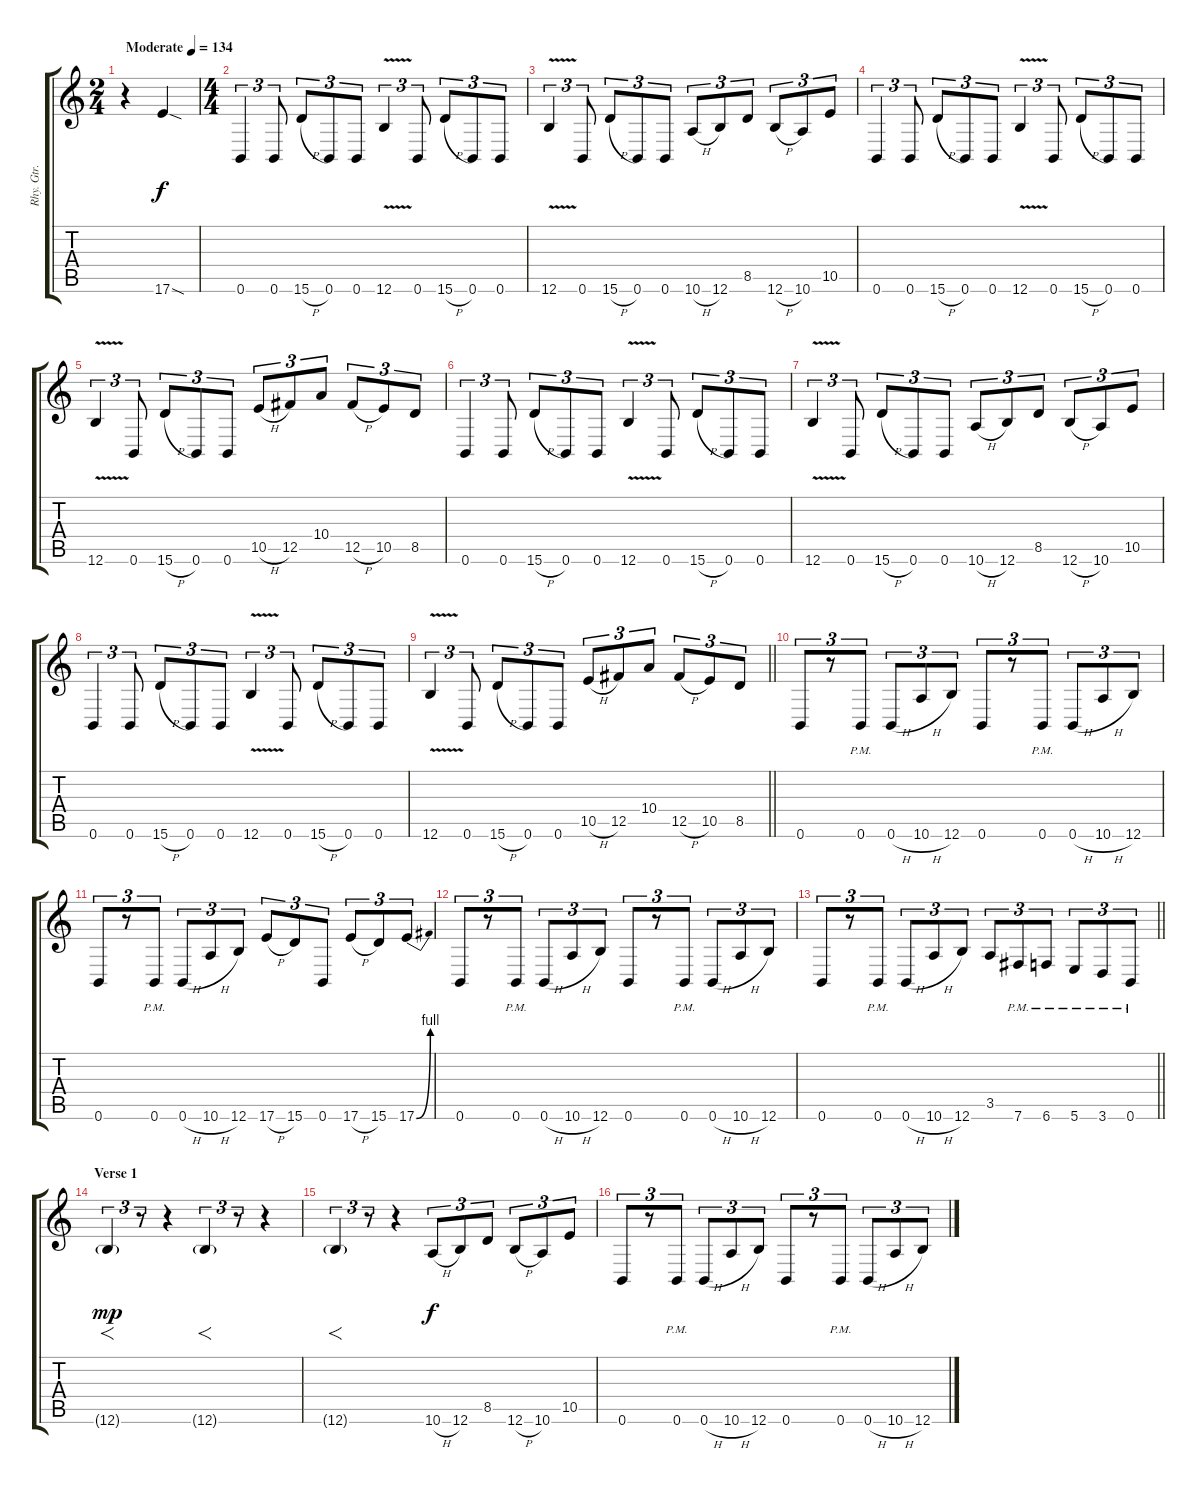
\track ("Rhy. Gtr. 1" "Rhy. Gtr. ") {instrument distortionguitar}
\staff {score tabs}
\tuning (Db4 Ab3 E3 B2 Gb2 B1) {hide}
\ts (2 4)
\tempo (134 "Moderate")
\clef g2
\ks c
r.4{dy f instrument distortionguitar} 17.6{sod}.4 |
\ts (4 4)
0.6.4{tu (3 2)} 0.6.8{tu (3 2)} 15.6{h}.8{tu (3 2)} 0.6.8{tu (3 2)} 0.6.8{tu (3 2)} 12.6{v}.4{tu (3 2)} 0.6.8{tu (3 2)} 15.6{h}.8{tu (3 2)} 0.6.8{tu (3 2)} 0.6.8{tu (3 2)} |
12.6{v}.4{tu (3 2)} 0.6.8{tu (3 2)} 15.6{h}.8{tu (3 2)} 0.6.8{tu (3 2)} 0.6.8{tu (3 2)} 10.6{h}.8{tu (3 2)} 12.6.8{tu (3 2)} 8.5.8{tu (3 2)} 12.6{h}.8{tu (3 2)} 10.6.8{tu (3 2)} 10.5.8{tu (3 2)} |
0.6.4{tu (3 2)} 0.6.8{tu (3 2)} 15.6{h}.8{tu (3 2)} 0.6.8{tu (3 2)} 0.6.8{tu (3 2)} 12.6{v}.4{tu (3 2)} 0.6.8{tu (3 2)} 15.6{h}.8{tu (3 2)} 0.6.8{tu (3 2)} 0.6.8{tu (3 2)} |
12.6{v}.4{tu (3 2)} 0.6.8{tu (3 2)} 15.6{h}.8{tu (3 2)} 0.6.8{tu (3 2)} 0.6.8{tu (3 2)} 10.5{h}.8{tu (3 2)} 12.5.8{tu (3 2)} 10.4.8{tu (3 2)} 12.5{h}.8{tu (3 2)} 10.5.8{tu (3 2)} 8.5.8{tu (3 2)} |
0.6.4{tu (3 2)} 0.6.8{tu (3 2)} 15.6{h}.8{tu (3 2)} 0.6.8{tu (3 2)} 0.6.8{tu (3 2)} 12.6{v}.4{tu (3 2)} 0.6.8{tu (3 2)} 15.6{h}.8{tu (3 2)} 0.6.8{tu (3 2)} 0.6.8{tu (3 2)} |
12.6{v}.4{tu (3 2)} 0.6.8{tu (3 2)} 15.6{h}.8{tu (3 2)} 0.6.8{tu (3 2)} 0.6.8{tu (3 2)} 10.6{h}.8{tu (3 2)} 12.6.8{tu (3 2)} 8.5.8{tu (3 2)} 12.6{h}.8{tu (3 2)} 10.6.8{tu (3 2)} 10.5.8{tu (3 2)} |
0.6.4{tu (3 2)} 0.6.8{tu (3 2)} 15.6{h}.8{tu (3 2)} 0.6.8{tu (3 2)} 0.6.8{tu (3 2)} 12.6{v}.4{tu (3 2)} 0.6.8{tu (3 2)} 15.6{h}.8{tu (3 2)} 0.6.8{tu (3 2)} 0.6.8{tu (3 2)} |
\barLineRight lightlight
12.6{v}.4{tu (3 2)} 0.6.8{tu (3 2)} 15.6{h}.8{tu (3 2)} 0.6.8{tu (3 2)} 0.6.8{tu (3 2)} 10.5{h}.8{tu (3 2)} 12.5.8{tu (3 2)} 10.4.8{tu (3 2)} 12.5{h}.8{tu (3 2)} 10.5.8{tu (3 2)} 8.5.8{tu (3 2)} |
\section ("" "")
0.6.8{tu (3 2)} r.8{tu (3 2)} 0.6{pm}.8{tu (3 2)} 0.6{h}.8{tu (3 2)} 10.6{h}.8{tu (3 2)} 12.6.8{tu (3 2)} 0.6.8{tu (3 2)} r.8{tu (3 2)} 0.6{pm}.8{tu (3 2)} 0.6{h}.8{tu (3 2)} 10.6{h}.8{tu (3 2)} 12.6.8{tu (3 2)} |
0.6.8{tu (3 2)} r.8{tu (3 2)} 0.6{pm}.8{tu (3 2)} 0.6{h}.8{tu (3 2)} 10.6{h}.8{tu (3 2)} 12.6.8{tu (3 2)} 17.6{h}.8{tu (3 2)} 15.6.8{tu (3 2)} 0.6.8{tu (3 2)} 17.6{h}.8{tu (3 2)} 15.6.8{tu (3 2)} 17.6{be (bend 0 0 60 4)}.8{tu (3 2)} |
0.6.8{tu (3 2)} r.8{tu (3 2)} 0.6{pm}.8{tu (3 2)} 0.6{h}.8{tu (3 2)} 10.6{h}.8{tu (3 2)} 12.6.8{tu (3 2)} 0.6.8{tu (3 2)} r.8{tu (3 2)} 0.6{pm}.8{tu (3 2)} 0.6{h}.8{tu (3 2)} 10.6{h}.8{tu (3 2)} 12.6.8{tu (3 2)} |
\barLineRight lightlight
0.6.8{tu (3 2)} r.8{tu (3 2)} 0.6{pm}.8{tu (3 2)} 0.6{h}.8{tu (3 2)} 10.6{h}.8{tu (3 2)} 12.6.8{tu (3 2)} 3.5.8{tu (3 2)} 7.6{pm}.8{tu (3 2)} 6.6{pm}.8{tu (3 2)} 5.6{pm}.8{tu (3 2)} 3.6{pm}.8{tu (3 2)} 0.6{pm}.8{tu (3 2)} |
\section ("" "Verse 1")
12.6{g}.4{f tu (3 2) dy mp} r.8{tu (3 2)} r.4 12.6{g}.4{f tu (3 2)} r.8{tu (3 2)} r.4 |
12.6{g}.4{f tu (3 2)} r.8{tu (3 2)} r.4 10.6{h}.8{tu (3 2) dy f} 12.6.8{tu (3 2)} 8.5.8{tu (3 2)} 12.6{h}.8{tu (3 2)} 10.6.8{tu (3 2)} 10.5.8{tu (3 2)} |
0.6.8{tu (3 2)} r.8{tu (3 2)} 0.6{pm}.8{tu (3 2)} 0.6{h}.8{tu (3 2)} 10.6{h}.8{tu (3 2)} 12.6.8{tu (3 2)} 0.6.8{tu (3 2)} r.8{tu (3 2)} 0.6{pm}.8{tu (3 2)} 0.6{h}.8{tu (3 2)} 10.6{h}.8{tu (3 2)} 12.6.8{tu (3 2)}
